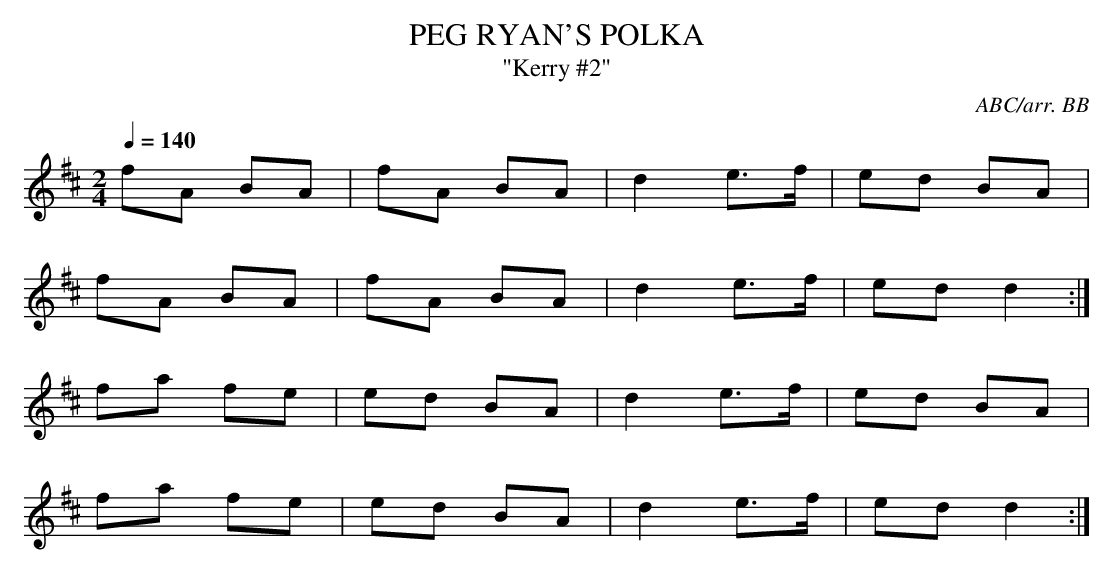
X:1
T:PEG RYAN'S POLKA
T:"Kerry #2"
C:ABC/arr. BB
M:2/4
L:1/8
Q:1/4=140
K:D
fA BA|fA BA|d2 e>f|ed BA|
fA BA|fA BA|d2 e>f|ed d2 :|
fa fe|ed BA|d2 e>f|ed BA|
fa fe|ed BA|d2 e>f|ed d2 :|
